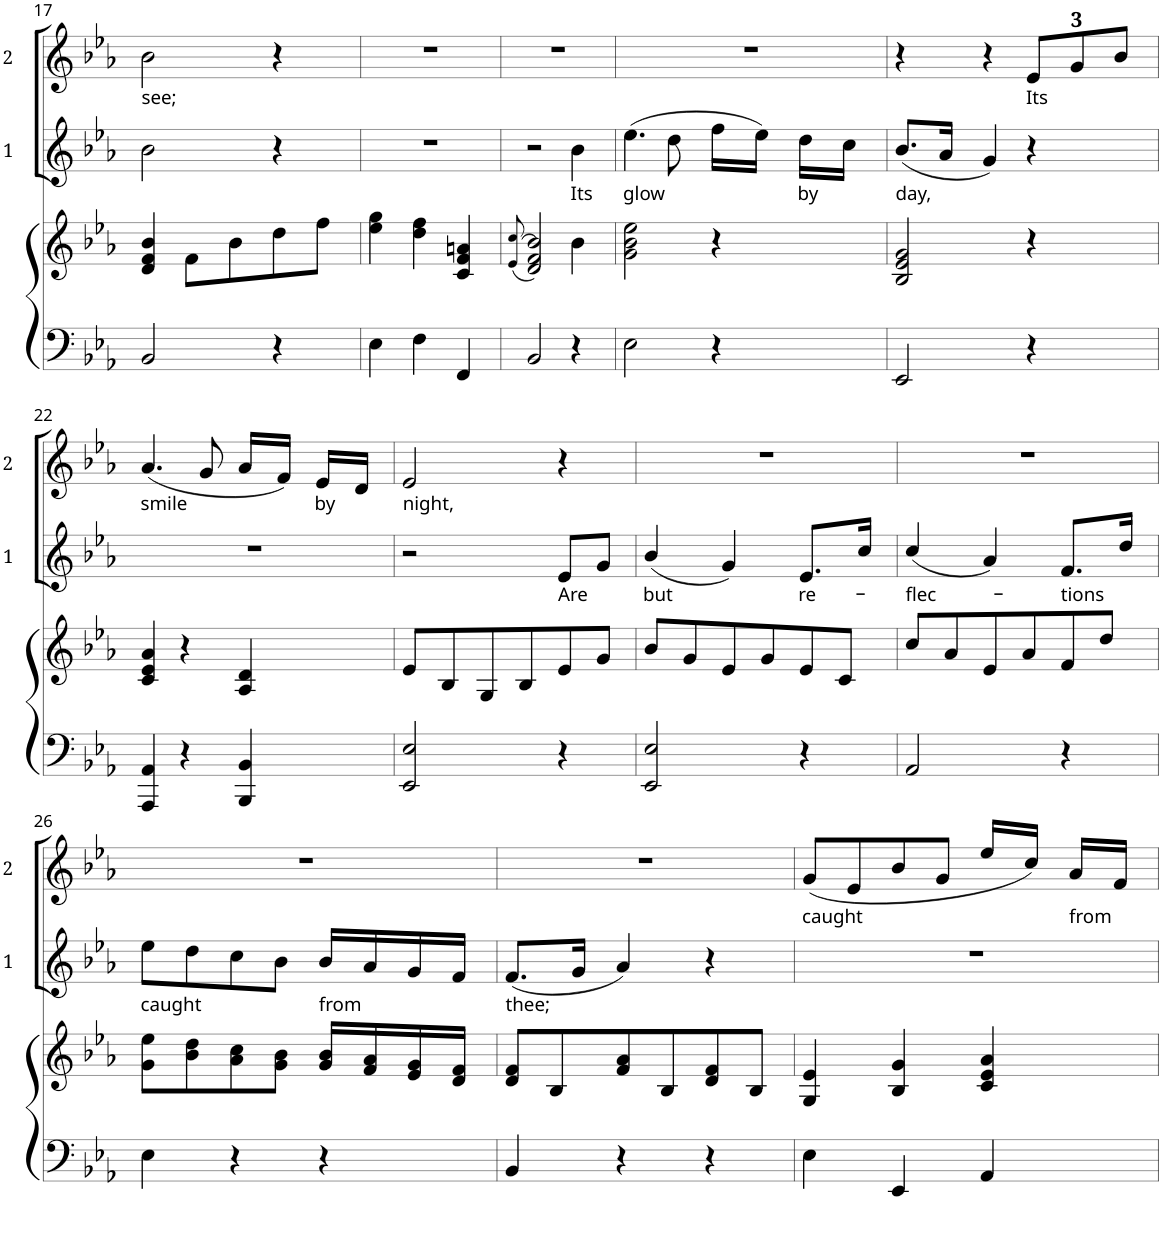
**kern	**kern	**kern	**text	**kern	**text
*part3	*part3	*part2	*part2	*part1	*part1
*staff4	*staff3	*staff2	*staff2	*staff1	*staff1
*I"Piano	*	*I"1st Voice	*	*I"2nd Voice	*
*I'Pno	*	*	*	*	*
!!LO:PB:g=z
*clefF4	*clefG2	*clefG2	*	*clefG2	*
*k[b-e-a-]	*k[b-e-a-]	*k[b-e-a-]	*	*k[b-e-a-]	*
*M3/4	*M3/4	*M3/4	*	*M3/4	*
=17	=17	=17	=17	=17	=17
!	!	!	!	!	!LO:LY:b
2BB-/	4d/ 4f/ 4b-/	2b-\	.	2b-\	see;
.	8f\L	.	.	.	.
.	8b-\	.	.	.	.
4r	8dd\	4r	.	4r	.
.	8ff\J	.	.	.	.
=18	=18	=18	=18	=18	=18
4E-\	4ee-\ 4gg\	2.r	.	2.r	.
4F\	4dd\ 4ff\	.	.	.	.
4FF/	4c/ 4f/ 4an/	.	.	.	.
=19	=19	=19	=19	=19	=19
.	((>8qe-/ 8qcc/	.	.	.	.
2BB-/	2d/ 2f/ 2b-/))	2r	.	2.r	.
!	!	!	!LO:LY:b	!	!
4r	4b-\	4b-\	Its	.	.
=20	=20	=20	=20	=20	=20
!	!	!	!LO:LY:b	!	!
2E-\	2g\ 2b-\ 2ee-\	(4.ee-\	glow	2.r	.
.	.	8dd\	.	.	.
4r	4r	16ff\LL	.	.	.
.	.	16ee-\JJ)	.	.	.
!	!	!	!LO:LY:b	!	!
.	.	16dd\LL	by	.	.
.	.	16cc\JJ	.	.	.
=21	=21	=21	=21	=21	=21
!	!	!	!LO:LY:b	!	!
2EE-/	2B-/ 2e-/ 2g/	(8.b-/L	day,	4r	.
.	.	16a-/Jk	.	.	.
.	.	4g/)	.	4r	.
*	*	*	*	*Xbrackettup	*
!	!	!	!	!	!LO:LY:b
4r	4r	4r	.	12e-/L	Its
.	.	.	.	12g/	.
.	.	.	.	12b-/J	.
!!LO:LB:g=z
=22	=22	=22	=22	=22	=22
!	!	!	!	!	!LO:LY:b
4AAA-/ 4AA-/	4c/ 4e-/ 4a-/	2.r	.	(4.a-/	smile
4r	4r	.	.	.	.
.	.	.	.	8g/	.
4BBB-/ 4BB-/	4A-/ 4d/	.	.	16a-/LL	.
.	.	.	.	16f/JJ)	.
!	!	!	!	!	!LO:LY:b
.	.	.	.	16e-/LL	by
.	.	.	.	16d/JJ	.
=23	=23	=23	=23	=23	=23
!	!	!	!	!	!LO:LY:b
2EE-/ 2E-/	8e-/L	2r	.	2e-/	night,
.	8B-/	.	.	.	.
.	8G/	.	.	.	.
.	8B-/	.	.	.	.
!	!	!	!LO:LY:b	!	!
4r	8e-/	8e-/L	Are	4r	.
.	8g/J	8g/J	.	.	.
=24	=24	=24	=24	=24	=24
!	!	!	!LO:LY:b	!	!
2EE-/ 2E-/	8b-/L	(4b-/	but	2.r	.
.	8g/	.	.	.	.
.	8e-/	4g/)	.	.	.
.	8g/	.	.	.	.
!	!	!	!LO:LY:b	!	!
4r	8e-/	8.e-/L	re-	.	.
.	8c/J	.	.	.	.
.	.	16cc/Jk	.	.	.
=25	=25	=25	=25	=25	=25
!	!	!	!LO:LY:b	!	!
2AA-/	8cc/L	(4cc/	-flec-	2.r	.
.	8a-/	.	.	.	.
.	8e-/	4a-/)	.	.	.
.	8a-/	.	.	.	.
!	!	!	!LO:LY:b	!	!
4r	8f/	8.f/L	-tions	.	.
.	8dd/J	.	.	.	.
.	.	16dd/Jk	.	.	.
!!LO:LB:g=z
=26	=26	=26	=26	=26	=26
!	!	!	!LO:LY:b	!	!
4E-\	8g\ 8ee-\L	8ee-\L	caught	2.r	.
.	8b-\ 8dd\	8dd\	.	.	.
4r	8a-\ 8cc\	8cc\	.	.	.
.	8g\ 8b-\J	8b-\J	.	.	.
!	!	!	!LO:LY:b	!	!
4r	16g/ 16b-/LL	16b-/LL	from	.	.
.	16f/ 16a-/	16a-/	.	.	.
.	16e-/ 16g/	16g/	.	.	.
.	16d/ 16f/JJ	16f/JJ	.	.	.
=27	=27	=27	=27	=27	=27
!	!	!	!LO:LY:b	!	!
4BB-/	8d/ 8f/L	(8.f/L	thee;	2.r	.
.	8B-/	.	.	.	.
.	.	16g/Jk	.	.	.
4r	8f/ 8a-/	4a-/)	.	.	.
.	8B-/	.	.	.	.
4r	8d/ 8f/	4r	.	.	.
.	8B-/J	.	.	.	.
=28	=28	=28	=28	=28	=28
!	!	!	!	!	!LO:LY:b
4E-\	4G/ 4e-/	2.r	.	(8g/L	caught
.	.	.	.	8e-/	.
4EE-/	4B-/ 4g/	.	.	8b-/	.
.	.	.	.	8g/J	.
4AA-/	4c/ 4e-/ 4a-/	.	.	16ee-/LL	.
.	.	.	.	16cc/JJ)	.
!	!	!	!	!	!LO:LY:b
.	.	.	.	16a-/LL	from
.	.	.	.	16f/JJ	.
=	=	=	=	=	=
*-	*-	*-	*-	*-	*-
